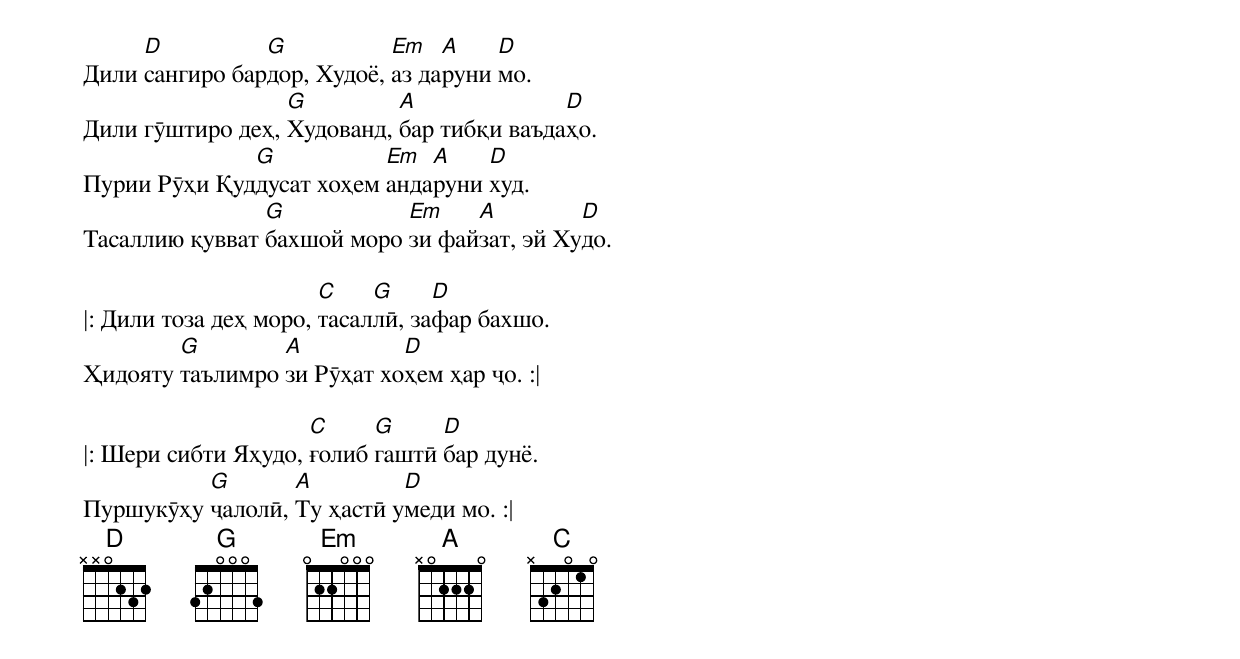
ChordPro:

Дили [D]сангиро бар[G]дор, Худоё, [Em]аз да[A]руни [D]мо.
Дили гӯштиро деҳ, [G]Худованд, [A]бар тибқи ваъда[D]ҳо.
Пурии Рӯҳи Қуд[G]дусат хоҳем [Em]анда[A]руни [D]худ.
Тасаллию қувват [G]бахшой моро [Em]зи фай[A]зат, эй Ху[D]до.

|: Дили тоза деҳ моро, [C]тасал[G]лӣ, за[D]фар бахшо.
Ҳидояту [G]таълимро [A]зи Рӯҳат хо[D]ҳем ҳар ҷо. :|

|: Шери сибти Яҳудо, [C]ғолиб [G]гаштӣ [D]бар дунё.
Пуршукӯҳу [G]ҷалолӣ, [A]Ту ҳастӣ у[D]меди мо. :|
